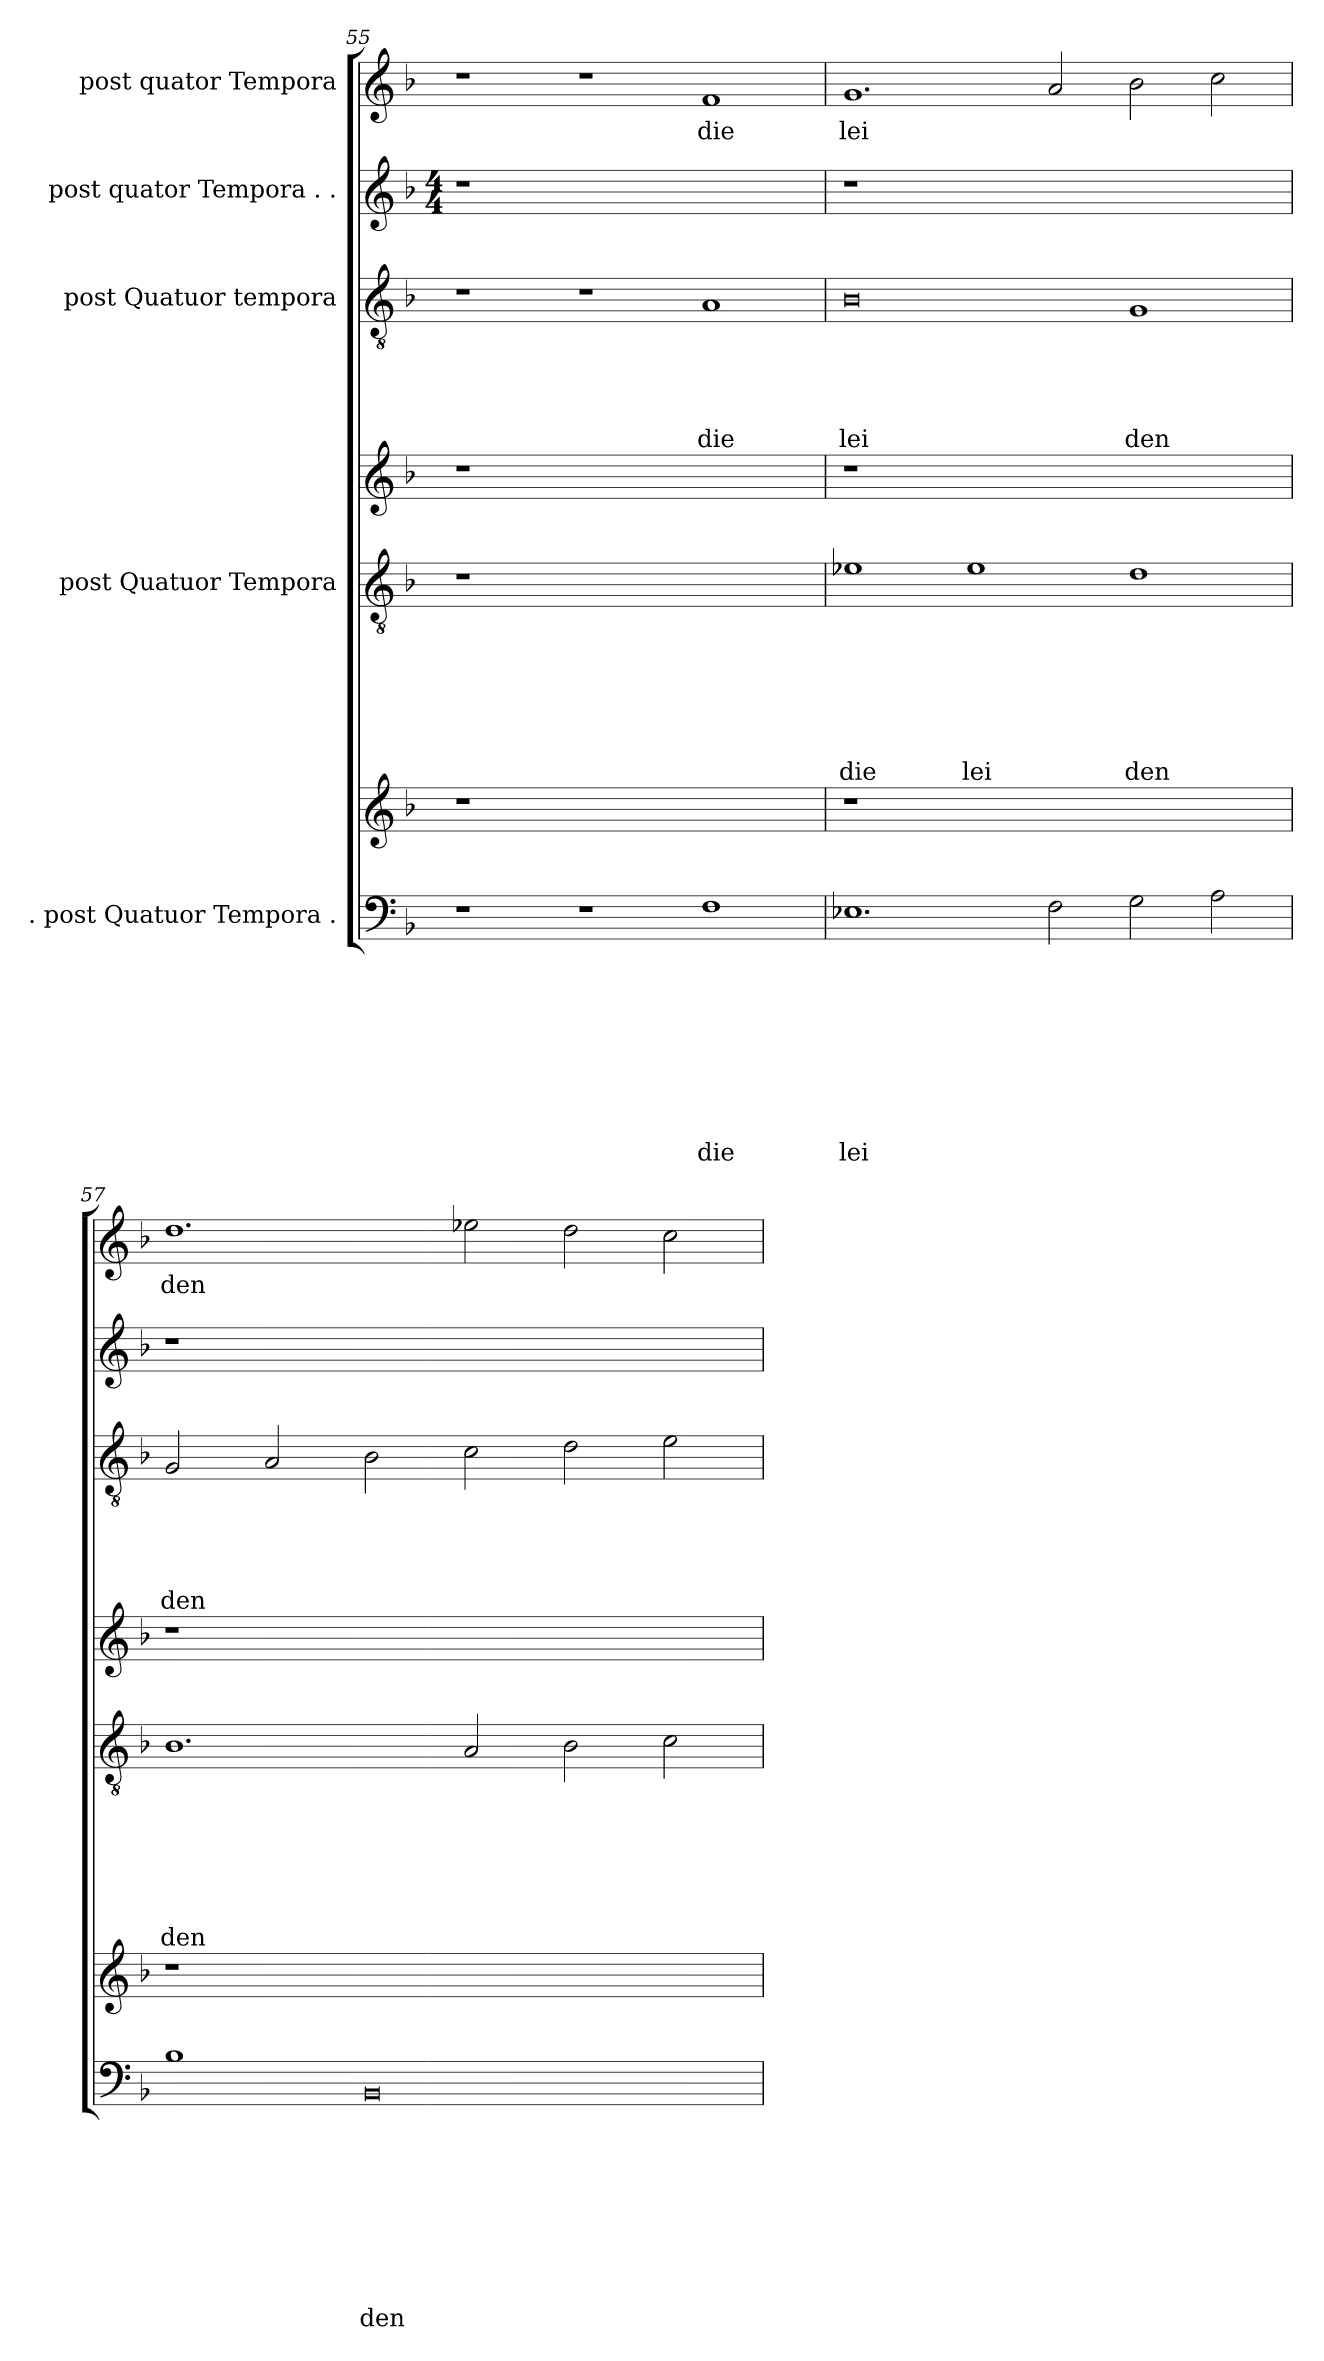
**kern	**text	**text	**text	**text	**text	**text	**text	**text	**text	**kern	**kern	**text	**text	**text	**text	**text	**text	**text	**kern	**kern	**text	**text	**text	**text	**text	**kern	**kern	**text
*part7	*part7	*part7	*part7	*part7	*part7	*part7	*part7	*part7	*part7	*part6	*part5	*part5	*part5	*part5	*part5	*part5	*part5	*part5	*part4	*part3	*part3	*part3	*part3	*part3	*part3	*part2	*part1	*part1
*staff7	*staff7	*staff7	*staff7	*staff7	*staff7	*staff7	*staff7	*staff7	*staff7	*staff6	*staff5	*staff5	*staff5	*staff5	*staff5	*staff5	*staff5	*staff5	*staff4	*staff3	*staff3	*staff3	*staff3	*staff3	*staff3	*staff2	*staff1	*staff1
*I". post Quatuor Tempora .	*	*	*	*	*	*	*	*	*	*	*I"post Quatuor Tempora	*	*	*	*	*	*	*	*	*I"post Quatuor tempora	*	*	*	*	*	*I"post quator Tempora . .	*I"post quator Tempora	*
*clefF4	*	*	*	*	*	*	*	*	*	*clefG2	*clefGv2	*	*	*	*	*	*	*	*clefG2	*clefGv2	*	*	*	*	*	*clefG2	*clefG2	*
*k[b-]	*	*	*	*	*	*	*	*	*	*k[b-]	*k[b-]	*	*	*	*	*	*	*	*k[b-]	*k[b-]	*	*	*	*	*	*k[b-]	*k[b-]	*
*F:	*	*	*	*	*	*	*	*	*	*F:	*F:	*	*	*	*	*	*	*	*F:	*F:	*	*	*	*	*	*F:	*F:	*
*	*	*	*	*	*	*	*	*	*	*	*	*	*	*	*	*	*	*	*	*	*	*	*	*	*	*M4/4	*	*
=55	=55	=55	=55	=55	=55	=55	=55	=55	=55	=55	=55	=55	=55	=55	=55	=55	=55	=55	=55	=55	=55	=55	=55	=55	=55	=55	=55	=55
1r	.	.	.	.	.	.	.	.	.	1r	1r	.	.	.	.	.	.	.	1r	1r	.	.	.	.	.	1r	1r	.
1r	.	.	.	.	.	.	.	.	.	0ryy	0ryy	.	.	.	.	.	.	.	0ryy	1r	.	.	.	.	.	0ryy	1r	.
!	!	!	!	!	!	!	!	!	!LO:LY:b	!	!	!	!	!	!	!	!	!	!	!	!	!	!	!	!LO:LY:b	!	!	!LO:LY:b
1F	.	.	.	.	.	.	.	.	die	.	.	.	.	.	.	.	.	.	.	1A	.	.	.	.	die	.	1f	die
=56	=56	=56	=56	=56	=56	=56	=56	=56	=56	=56	=56	=56	=56	=56	=56	=56	=56	=56	=56	=56	=56	=56	=56	=56	=56	=56	=56	=56
!	!	!	!	!	!	!	!	!	!LO:LY:b	!	!	!	!	!	!	!	!	!LO:LY:b	!	!	!	!	!	!	!LO:LY:b	!	!	!LO:LY:b
1.E-X	.	.	.	.	.	.	.	.	lei	1r	1e-X	.	.	.	.	.	.	die	1r	0B-	.	.	.	.	lei	1r	1.g	lei
!	!	!	!	!	!	!	!	!	!	!	!	!	!	!	!	!	!	!LO:LY:b	!	!	!	!	!	!	!	!	!	!
.	.	.	.	.	.	.	.	.	.	0ryy	1e-	.	.	.	.	.	.	lei	0ryy	.	.	.	.	.	.	0ryy	.	.
2F\	.	.	.	.	.	.	.	.	.	.	.	.	.	.	.	.	.	.	.	.	.	.	.	.	.	.	2a/	.
!	!	!	!	!	!	!	!	!	!	!	!	!	!	!	!	!	!	!LO:LY:b	!	!	!	!	!	!	!LO:LY:b	!	!	!
2G\	.	.	.	.	.	.	.	.	.	.	1d	.	.	.	.	.	.	den	.	1G	.	.	.	.	den	.	2b-\	.
2A\	.	.	.	.	.	.	.	.	.	.	.	.	.	.	.	.	.	.	.	.	.	.	.	.	.	.	2cc\	.
=57	=57	=57	=57	=57	=57	=57	=57	=57	=57	=57	=57	=57	=57	=57	=57	=57	=57	=57	=57	=57	=57	=57	=57	=57	=57	=57	=57	=57
!	!	!	!	!	!	!	!	!	!	!	!	!	!	!	!	!	!	!LO:LY:b	!	!	!	!	!	!	!LO:LY:b	!	!	!LO:LY:b
1B-	.	.	.	.	.	.	.	.	.	1r	1.B-	.	.	.	.	.	.	den	1r	2G/	.	.	.	.	den	1r	1.dd	den
.	.	.	.	.	.	.	.	.	.	.	.	.	.	.	.	.	.	.	.	2A/	.	.	.	.	.	.	.	.
!	!	!	!	!	!	!	!	!	!LO:LY:b	!	!	!	!	!	!	!	!	!	!	!	!	!	!	!	!	!	!	!
0BB-	.	.	.	.	.	.	.	.	den	0ryy	.	.	.	.	.	.	.	.	0ryy	2B-\	.	.	.	.	.	0ryy	.	.
.	.	.	.	.	.	.	.	.	.	.	2A/	.	.	.	.	.	.	.	.	2c\	.	.	.	.	.	.	2ee-\	.
.	.	.	.	.	.	.	.	.	.	.	2B-\	.	.	.	.	.	.	.	.	2d\	.	.	.	.	.	.	2dd\	.
.	.	.	.	.	.	.	.	.	.	.	2c\	.	.	.	.	.	.	.	.	2e\	.	.	.	.	.	.	2cc\	.
=	=	=	=	=	=	=	=	=	=	=	=	=	=	=	=	=	=	=	=	=	=	=	=	=	=	=	=	=
*-	*-	*-	*-	*-	*-	*-	*-	*-	*-	*-	*-	*-	*-	*-	*-	*-	*-	*-	*-	*-	*-	*-	*-	*-	*-	*-	*-	*-
